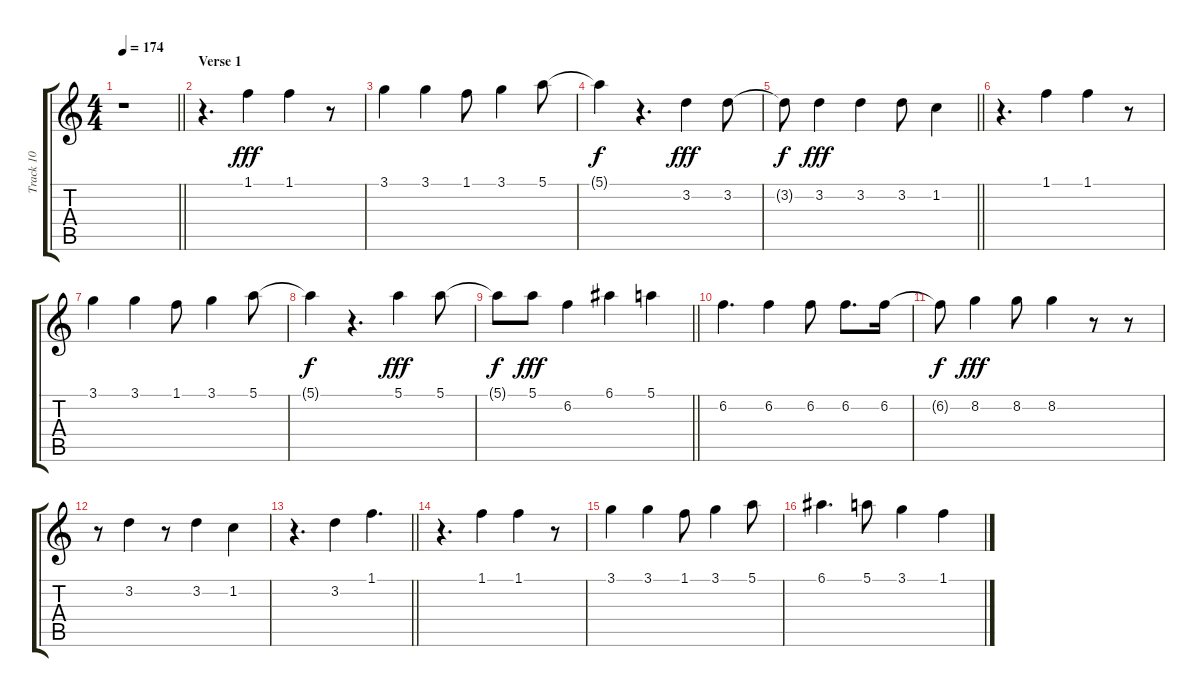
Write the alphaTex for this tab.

\track ("Track 10" "Track 10") {instrument contrabass}
\staff {score tabs}
\tuning (E4 B3 G3 D3 A2 E2) {hide}
\ts (4 4)
\tempo 174
\clef g2
\barLineRight lightlight
\ks c
r.1{dy fff} |
\section ("" "Verse 1")
r.4{d} 1.1.4 1.1.4 r.8 |
3.1.4 3.1.4 1.1.8 3.1.4 5.1.8 |
5.1{t}.4{dy f} r.4{d} 3.2.4{dy fff} 3.2.8 |
\barLineRight lightlight
3.2{t}.8{dy f} 3.2.4{dy fff} 3.2.4 3.2.8 1.2.4 |
r.4{d} 1.1.4 1.1.4 r.8 |
3.1.4 3.1.4 1.1.8 3.1.4 5.1.8 |
5.1{t}.4{dy f} r.4{d} 5.1.4{dy fff} 5.1.8 |
\barLineRight lightlight
5.1{t}.8{dy f} 5.1.8{dy fff} 6.2.4 6.1.4 5.1.4 |
6.2.4{d} 6.2.4 6.2.8 6.2.8{d} 6.2.16 |
6.2{t}.8{dy f} 8.2.4{dy fff} 8.2.8 8.2.4 r.8 r.8 |
r.8 3.2.4 r.8 3.2.4 1.2.4 |
\barLineRight lightlight
r.4{d} 3.2.4 1.1.4{d} |
r.4{d} 1.1.4 1.1.4 r.8 |
3.1.4 3.1.4 1.1.8 3.1.4 5.1.8 |
6.1.4{d} 5.1.8 3.1.4 1.1.4
